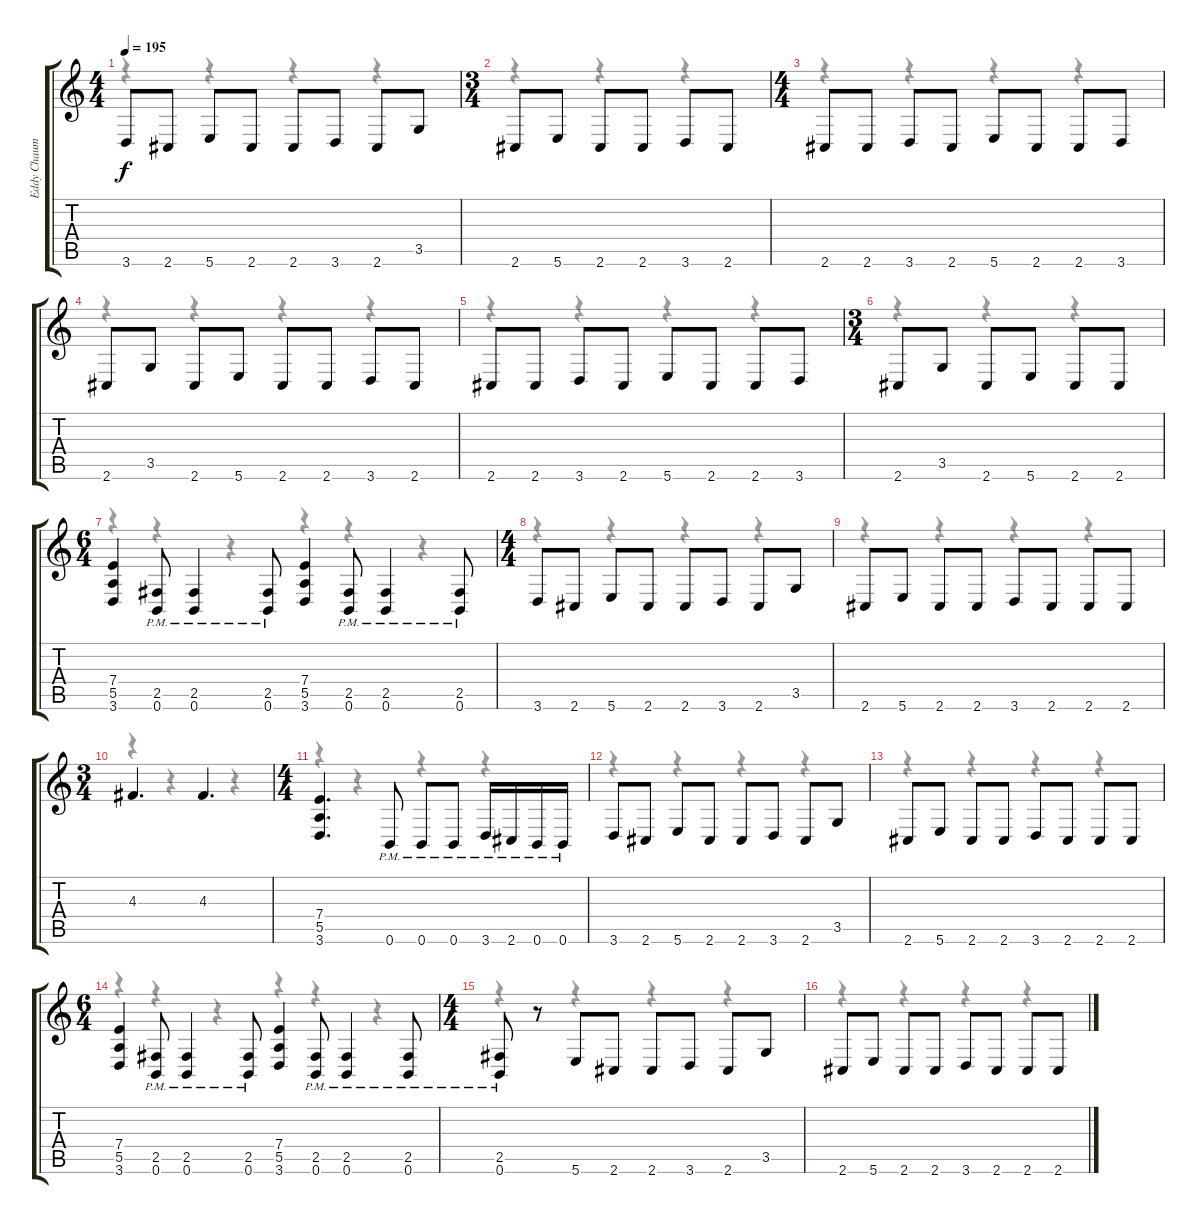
\track ("Eddy Chaumulot (Rythm)" "Eddy Chaum") {instrument distortionguitar}
\staff {score tabs}
\tuning (B3 Gb3 D3 A2 E2 B1) {hide}
\voice
\ts (4 4)
\tempo 195
\clef g2
\ks c
3.6.8{dy f} 2.6.8 5.6.8 2.6.8 2.6.8 3.6.8 2.6.8 3.5.8 |
\ts (3 4)
2.6.8 5.6.8 2.6.8 2.6.8 3.6.8 2.6.8 |
\ts (4 4)
2.6.8 2.6.8 3.6.8 2.6.8 5.6.8 2.6.8 2.6.8 3.6.8 |
2.6.8 3.5.8 2.6.8 5.6.8 2.6.8 2.6.8 3.6.8 2.6.8 |
2.6.8 2.6.8 3.6.8 2.6.8 5.6.8 2.6.8 2.6.8 3.6.8 |
\ts (3 4)
2.6.8 3.5.8 2.6.8 5.6.8 2.6.8 2.6.8 |
\ts (6 4)
(7.4 5.5 3.6).4 (2.5{pm} 0.6{pm}).8 (2.5{pm} 0.6{pm}).4 (2.5{pm} 0.6{pm}).8 (7.4 5.5 3.6).4 (2.5{pm} 0.6{pm}).8 (2.5{pm} 0.6{pm}).4 (2.5{pm} 0.6{pm}).8 |
\ts (4 4)
3.6.8 2.6.8 5.6.8 2.6.8 2.6.8 3.6.8 2.6.8 3.5.8 |
2.6.8 5.6.8 2.6.8 2.6.8 3.6.8 2.6.8 2.6.8 2.6.8 |
\ts (3 4)
4.3.4{d} 4.3.4{d} |
\ts (4 4)
(7.4 5.5 3.6).4{d} 0.6{pm}.8 0.6{pm}.8 0.6{pm}.8 3.6{pm}.16 2.6{pm}.16 0.6{pm}.16 0.6{pm}.16 |
3.6.8 2.6.8 5.6.8 2.6.8 2.6.8 3.6.8 2.6.8 3.5.8 |
2.6.8 5.6.8 2.6.8 2.6.8 3.6.8 2.6.8 2.6.8 2.6.8 |
\ts (6 4)
(7.4 5.5 3.6).4 (2.5{pm} 0.6{pm}).8 (2.5{pm} 0.6{pm}).4 (2.5{pm} 0.6{pm}).8 (7.4 5.5 3.6).4 (2.5{pm} 0.6{pm}).8 (2.5{pm} 0.6{pm}).4 (2.5{pm} 0.6{pm}).8 |
\ts (4 4)
(2.5{pm} 0.6{pm}).8 r.8 5.6.8 2.6.8 2.6.8 3.6.8 2.6.8 3.5.8 |
2.6.8 5.6.8 2.6.8 2.6.8 3.6.8 2.6.8 2.6.8 2.6.8
\voice
\clef g2
\ottava regular
\simile none
\ks c
r.4{dy f} r.4 r.4 r.4 |
r.4 r.4 r.4 |
r.4 r.4 r.4 r.4 |
r.4 r.4 r.4 r.4 |
r.4 r.4 r.4 r.4 |
r.4 r.4 r.4 |
r.4 r.4 r.4 r.4 r.4 r.4 |
r.4 r.4 r.4 r.4 |
r.4 r.4 r.4 r.4 |
r.4 r.4 r.4 |
r.4 r.4 r.4 r.4 |
r.4 r.4 r.4 r.4 |
r.4 r.4 r.4 r.4 |
r.4 r.4 r.4 r.4 r.4 r.4 |
r.4 r.4 r.4 r.4 |
r.4 r.4 r.4 r.4
